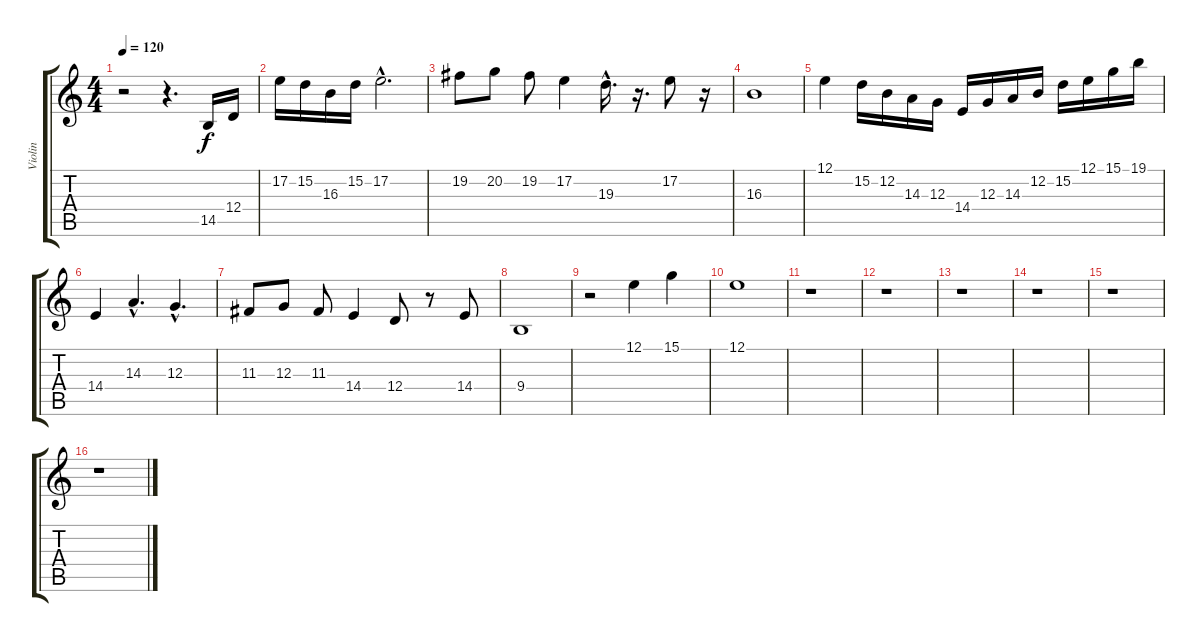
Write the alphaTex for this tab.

\track ("Violin" "Violin") {instrument violin}
\staff {score tabs}
\tuning (E4 B3 G3 D3 A2 E2) {hide}
\ts (4 4)
\tempo 120
\clef g2
\ks c
r.2{dy f} r.4{d} 14.5.16 12.4.16 |
17.2.16{volume 16} 15.2.16 16.3.16 15.2.16 17.2{hac}.2{d} |
19.2.8 20.2.8 19.2.8 17.2.4 19.3{hac}.16{d} r.16{d} 17.2.8 r.16 |
16.3.1 |
12.1.4 15.2.16 12.2.16 14.3.16 12.3.16 14.4.16 12.3.16 14.3.16 12.2.16 15.2.16 12.1.16 15.1.16 19.1.16 |
14.4.4 14.3{hac}.4{d} 12.3{hac}.4{d} |
11.3.8 12.3.8 11.3.8 14.4.4 12.4.8 r.8 14.4.8 |
9.4.1 |
r.2 12.1.4{volume 10} 15.1.4 |
12.1.1 |
r.1 |
r.1 |
r.1 |
r.1 |
r.1 |
r.1
